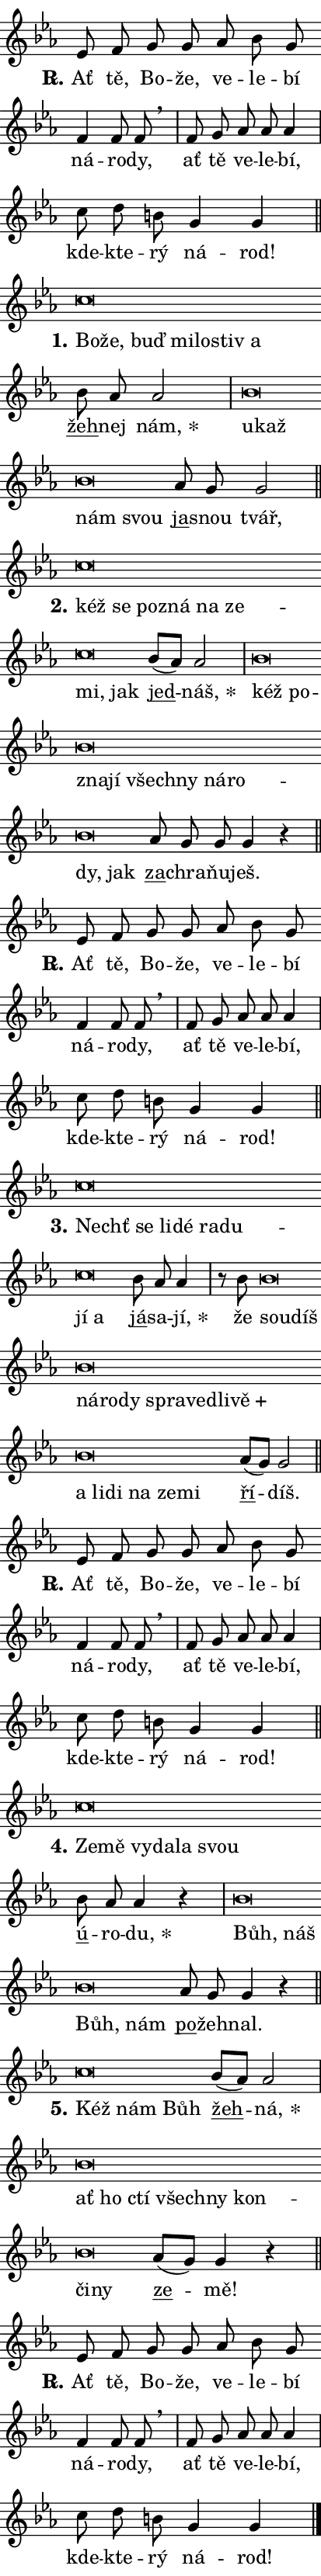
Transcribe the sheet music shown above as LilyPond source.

\version "2.24.0"
\header { tagline = "" }
\paper {
  indent = 0\cm
  top-margin = 0\cm
  right-margin = 0\cm
  bottom-margin = 0\cm
  left-margin = 0\cm
  paper-width = 7\cm
  page-breaking = #ly:one-page-breaking
  system-system-spacing.basic-distance = #11
  score-system-spacing.basic-distance = #11
  ragged-last = ##f
}


%% Author: Thomas Morley
%% https://lists.gnu.org/archive/html/lilypond-user/2020-05/msg00002.html
#(define (line-position grob)
"Returns position of @var[grob} in current system:
   @code{'start}, if at first time-step
   @code{'end}, if at last time-step
   @code{'middle} otherwise
"
  (let* ((col (ly:item-get-column grob))
         (ln (ly:grob-object col 'left-neighbor))
         (rn (ly:grob-object col 'right-neighbor))
         (col-to-check-left (if (ly:grob? ln) ln col))
         (col-to-check-right (if (ly:grob? rn) rn col))
         (break-dir-left
           (and
             (ly:grob-property col-to-check-left 'non-musical #f)
             (ly:item-break-dir col-to-check-left)))
         (break-dir-right
           (and
             (ly:grob-property col-to-check-right 'non-musical #f)
             (ly:item-break-dir col-to-check-right))))
        (cond ((eqv? 1 break-dir-left) 'start)
              ((eqv? -1 break-dir-right) 'end)
              (else 'middle))))

#(define (tranparent-at-line-position vctor)
  (lambda (grob)
  "Relying on @code{line-position} select the relevant enry from @var{vctor}.
Used to determine transparency,"
    (case (line-position grob)
      ((end) (not (vector-ref vctor 0)))
      ((middle) (not (vector-ref vctor 1)))
      ((start) (not (vector-ref vctor 2))))))

noteHeadBreakVisibility =
#(define-music-function (break-visibility)(vector?)
"Makes @code{NoteHead}s transparent relying on @var{break-visibility}"
#{
  \override NoteHead.transparent =
    #(tranparent-at-line-position break-visibility)
#})

#(define delete-ledgers-for-transparent-note-heads
  (lambda (grob)
    "Reads whether a @code{NoteHead} is transparent.
If so this @code{NoteHead} is removed from @code{'note-heads} from
@var{grob}, which is supposed to be @code{LedgerLineSpanner}.
As a result ledgers are not printed for this @code{NoteHead}"
    (let* ((nhds-array (ly:grob-object grob 'note-heads))
           (nhds-list
             (if (ly:grob-array? nhds-array)
                 (ly:grob-array->list nhds-array)
                 '()))
           ;; Relies on the transparent-property being done before
           ;; Staff.LedgerLineSpanner.after-line-breaking is executed.
           ;; This is fragile ...
           (to-keep
             (remove
               (lambda (nhd)
                 (ly:grob-property nhd 'transparent #f))
               nhds-list)))
      ;; TODO find a better method to iterate over grob-arrays, similiar
      ;; to filter/remove etc for lists
      ;; For now rebuilt from scratch
      (set! (ly:grob-object grob 'note-heads)  '())
      (for-each
        (lambda (nhd)
          (ly:pointer-group-interface::add-grob grob 'note-heads nhd))
        to-keep))))

hideNotes = {
  \noteHeadBreakVisibility #begin-of-line-visible
}
unHideNotes = {
  \noteHeadBreakVisibility #all-visible
}

% work-around for resetting accidentals
% https://lilypond.org/doc/v2.23/Documentation/notation/displaying-rhythms#unmetered-music
cadenzaMeasure = {
  \cadenzaOff
  \partial 1024 s1024
  \cadenzaOn
}

#(define-markup-command (accent layout props text) (markup?)
  "Underline accented syllable"
  (interpret-markup layout props
    #{\markup \override #'(offset . 4.3) \underline { #text }#}))

responsum = \markup \concat {
  "R" \hspace #-1.05 \path #0.1 #'((moveto 0 0.07) (lineto 0.9 0.8)) \hspace #0.05 "."
}

\layout {
    \context {
        \Staff
        \remove "Time_signature_engraver"
        \override LedgerLineSpanner.after-line-breaking = #delete-ledgers-for-transparent-note-heads
    }
    \context {
        \Voice {
            \override NoteHead.output-attributes = #'((class . "notehead"))
            \override Hairpin.height = #0.55
        }
    }
    \context {
        \Lyrics {
            \override StanzaNumber.output-attributes = #'((class . "stanzanumber"))
            \override LyricSpace.minimum-distance = #0.9
            \override LyricText.font-name = #"TeX Gyre Schola"
            \override LyricText.font-size = 1
            \override StanzaNumber.font-name = #"TeX Gyre Schola Bold"
            \override StanzaNumber.font-size = 1
        }
    }
}

% magnetic-lyrics.ily
%
%   written by
%     Jean Abou Samra <jean@abou-samra.fr>
%     Werner Lemberg <wl@gnu.org>
%
%   adapted by
%     Jiri Hon <jiri.hon@gmail.com>
%
% Version 2022-Apr-15

% https://www.mail-archive.com/lilypond-user@gnu.org/msg149350.html

#(define (Left_hyphen_pointer_engraver context)
   "Collect syllable-hyphen-syllable occurrences in lyrics and store
them in properties.  This engraver only looks to the left.  For
example, if the lyrics input is @code{foo -- bar}, it does the
following.

@itemize @bullet
@item
Set the @code{text} property of the @code{LyricHyphen} grob between
@q{foo} and @q{bar} to @code{foo}.

@item
Set the @code{left-hyphen} property of the @code{LyricText} grob with
text @q{foo} to the @code{LyricHyphen} grob between @q{foo} and
@q{bar}.
@end itemize

Use this auxiliary engraver in combination with the
@code{lyric-@/text::@/apply-@/magnetic-@/offset!} hook."
   (let ((hyphen #f)
         (text #f))
     (make-engraver
      (acknowledgers
       ((lyric-syllable-interface engraver grob source-engraver)
        (set! text grob)))
      (end-acknowledgers
       ((lyric-hyphen-interface engraver grob source-engraver)
        ;(when (not (grob::has-interface grob 'lyric-space-interface))
          (set! hyphen grob)));)
      ((stop-translation-timestep engraver)
       (when (and text hyphen)
         (ly:grob-set-object! text 'left-hyphen hyphen))
       (set! text #f)
       (set! hyphen #f)))))

#(define (lyric-text::apply-magnetic-offset! grob)
   "If the space between two syllables is less than the value in
property @code{LyricText@/.details@/.squash-threshold}, move the right
syllable to the left so that it gets concatenated with the left
syllable.

Use this function as a hook for
@code{LyricText@/.after-@/line-@/breaking} if the
@code{Left_@/hyphen_@/pointer_@/engraver} is active."
   (let ((hyphen (ly:grob-object grob 'left-hyphen #f)))
     (when hyphen
       (let ((left-text (ly:spanner-bound hyphen LEFT)))
         (when (grob::has-interface left-text 'lyric-syllable-interface)
           (let* ((common (ly:grob-common-refpoint grob left-text X))
                  (this-x-ext (ly:grob-extent grob common X))
                  (left-x-ext
                   (begin
                     ;; Trigger magnetism for left-text.
                     (ly:grob-property left-text 'after-line-breaking)
                     (ly:grob-extent left-text common X)))
                  ;; `delta` is the gap width between two syllables.
                  (delta (- (interval-start this-x-ext)
                            (interval-end left-x-ext)))
                  (details (ly:grob-property grob 'details))
                  (threshold (assoc-get 'squash-threshold details 0.2)))
             (when (< delta threshold)
               (let* (;; We have to manipulate the input text so that
                      ;; ligatures crossing syllable boundaries are not
                      ;; disabled.  For languages based on the Latin
                      ;; script this is essentially a beautification.
                      ;; However, for non-Western scripts it can be a
                      ;; necessity.
                      (lt (ly:grob-property left-text 'text))
                      (rt (ly:grob-property grob 'text))
                      (is-space (grob::has-interface hyphen 'lyric-space-interface))
                      (space (if is-space " " ""))
                      (space-markup (grob-interpret-markup grob " "))
                      (space-size (interval-length (ly:stencil-extent space-markup X)))
                      (extra-delta (if is-space space-size 0))
                      ;; Append new syllable.
                      (ltrt-space (if (and (string? lt) (string? rt))
                                (string-append lt space rt)
                                (make-concat-markup (list lt space rt))))
                      ;; Right-align `ltrt` to the right side.
                      (ltrt-space-markup (grob-interpret-markup
                               grob
                               (make-translate-markup
                                (cons (interval-length this-x-ext) 0)
                                (make-right-align-markup ltrt-space)))))
                 (begin
                   ;; Don't print `left-text`.
                   (ly:grob-set-property! left-text 'stencil #f)
                   ;; Set text and stencil (which holds all collected
                   ;; syllables so far) and shift it to the left.
                   (ly:grob-set-property! grob 'text ltrt-space)
                   (ly:grob-set-property! grob 'stencil ltrt-space-markup)
                   (ly:grob-translate-axis! grob (- (- delta extra-delta)) X))))))))))


#(define (lyric-hyphen::displace-bounds-first grob)
   ;; Make very sure this callback isn't triggered too early.
   (let ((left (ly:spanner-bound grob LEFT))
         (right (ly:spanner-bound grob RIGHT)))
     (ly:grob-property left 'after-line-breaking)
     (ly:grob-property right 'after-line-breaking)
     (ly:lyric-hyphen::print grob)))

squashThreshold = #0.4

\layout {
  \context {
    \Lyrics
    \consists #Left_hyphen_pointer_engraver
    \override LyricText.after-line-breaking =
      #lyric-text::apply-magnetic-offset!
    \override LyricHyphen.stencil = #lyric-hyphen::displace-bounds-first
    \override LyricText.details.squash-threshold = \squashThreshold
    \override LyricHyphen.minimum-distance = 0
    \override LyricHyphen.minimum-length = \squashThreshold
  }
}

squash = \override LyricText.details.squash-threshold = 9999
unSquash = \override LyricText.details.squash-threshold = \squashThreshold

left = \override LyricText.self-alignment-X = #LEFT
unLeft = \revert LyricText.self-alignment-X

starOffset = #(lambda (grob) 
                (let ((x_offset (ly:self-alignment-interface::aligned-on-x-parent grob)))
                  (if (= x_offset 0) 0 (+ x_offset 1.2))))

star = #(define-music-function (syllable)(string?)
"Append star separator at the end of a syllable"
#{
  \once \override LyricText.X-offset = #starOffset
  \lyricmode { \markup {
    #syllable
    \override #'((font-name . "TeX Gyre Schola Bold")) \hspace #0.2 \lower #0.65 \larger "*"
  } }
#})

starAccent = #(define-music-function (syllable)(string?)
"Append star separator at the end of a syllable and make accent"
#{
  \once \override LyricText.X-offset = #starOffset
  \lyricmode { \markup {
    \accent #syllable
    \override #'((font-name . "TeX Gyre Schola Bold")) \hspace #0.2 \lower #0.65 \larger "*"
  } }
#})

breath = #(define-music-function (syllable)(string?)
"Append breathing indicator at the end of a syllable"
#{
  \lyricmode { \markup { #syllable "+" } }
#})

optionalBreath = #(define-music-function (syllable)(string?)
"Append optional breathing indicator at the end of a syllable"
#{
  \lyricmode { \markup { #syllable "(+)" } }
#})


\score {
    <<
        \new Voice = "melody" { \cadenzaOn \key es \major \relative { es'8 f g g as bes g \bar "" f4 f8 f \breathe \cadenzaMeasure \bar "|" f g as as as4 \cadenzaMeasure \bar "|" c8 d b g4 g \cadenzaMeasure \bar "||" \break } }
        \new Lyrics \lyricsto "melody" { \lyricmode { \set stanza = \responsum
Ať tě, Bo -- že, ve -- le -- bí ná -- ro -- dy, ať tě ve -- le -- bí, kde -- kte -- rý ná -- rod! } }
    >>
    \layout {}
}

\score {
    <<
        \new Voice = "melody" { \cadenzaOn \key es \major \relative { c''\breve*1/16 \hideNotes \breve*1/16 \bar "" \breve*1/16 \bar "" \breve*1/16 \bar "" \breve*1/16 \bar "" \breve*1/16 \breve*1/16 \bar "" \unHideNotes \bar "" bes8 as as2 \cadenzaMeasure \bar "|" bes\breve*1/16 \hideNotes \breve*1/16 \bar "" \breve*1/16 \breve*1/16 \bar "" \unHideNotes \bar "" as8 g g2 \cadenzaMeasure \bar "||" \break } }
        \new Lyrics \lyricsto "melody" { \lyricmode { \set stanza = "1."
\left Bo -- \squash že, buď mi -- lo -- stiv a \unLeft \unSquash \markup \accent žeh -- nej \star nám, \left u -- \squash kaž nám svou \unLeft \unSquash \markup \accent ja -- snou tvář, } }
    >>
    \layout {}
}

\score {
    <<
        \new Voice = "melody" { \cadenzaOn \key es \major \relative { c''\breve*1/16 \hideNotes \breve*1/16 \bar "" \breve*1/16 \bar "" \breve*1/16 \bar "" \breve*1/16 \bar "" \breve*1/16 \bar "" \breve*1/16 \breve*1/16 \bar "" \unHideNotes \bar "" bes8[( as)] as2 \cadenzaMeasure \bar "|" bes\breve*1/16 \hideNotes \breve*1/16 \bar "" \breve*1/16 \bar "" \breve*1/16 \bar "" \breve*1/16 \bar "" \breve*1/16 \bar "" \breve*1/16 \bar "" \breve*1/16 \bar "" \breve*1/16 \breve*1/16 \bar "" \unHideNotes \bar "" as8 g g g4 r \cadenzaMeasure \bar "||" \break } }
        \new Lyrics \lyricsto "melody" { \lyricmode { \set stanza = "2."
\left kéž \squash se po -- zná na ze -- mi, jak \unLeft \unSquash \markup \accent jed -- \star náš, \left kéž \squash po -- zna -- jí všech -- ny ná -- ro -- dy, jak \unLeft \unSquash \markup \accent za -- chra -- ňu -- ješ. } }
    >>
    \layout {}
}

\score {
    <<
        \new Voice = "melody" { \cadenzaOn \key es \major \relative { es'8 f g g as bes g \bar "" f4 f8 f \breathe \cadenzaMeasure \bar "|" f g as as as4 \cadenzaMeasure \bar "|" c8 d b g4 g \cadenzaMeasure \bar "||" \break } }
        \new Lyrics \lyricsto "melody" { \lyricmode { \set stanza = \responsum
Ať tě, Bo -- že, ve -- le -- bí ná -- ro -- dy, ať tě ve -- le -- bí, kde -- kte -- rý ná -- rod! } }
    >>
    \layout {}
}

\score {
    <<
        \new Voice = "melody" { \cadenzaOn \key es \major \relative { c''\breve*1/16 \hideNotes \breve*1/16 \bar "" \breve*1/16 \bar "" \breve*1/16 \bar "" \breve*1/16 \bar "" \breve*1/16 \bar "" \breve*1/16 \breve*1/16 \bar "" \unHideNotes \bar "" bes8 as as4 \cadenzaMeasure \bar "|" r8 bes bes\breve*1/16 \hideNotes \breve*1/16 \bar "" \breve*1/16 \bar "" \breve*1/16 \bar "" \breve*1/16 \bar "" \breve*1/16 \bar "" \breve*1/16 \bar "" \breve*1/16 \bar "" \breve*1/16 \bar "" \breve*1/16 \bar "" \breve*1/16 \bar "" \breve*1/16 \bar "" \breve*1/16 \bar "" \breve*1/16 \breve*1/16 \bar "" \unHideNotes \bar "" as8[( g)] g2 \cadenzaMeasure \bar "||" \break } }
        \new Lyrics \lyricsto "melody" { \lyricmode { \set stanza = "3."
\left Nechť \squash se li -- dé ra -- du -- jí a \unLeft \unSquash \markup \accent já -- sa -- \star jí, že \left sou -- \squash díš ná -- ro -- dy spra -- ve -- dli -- \breath "vě" a li -- di na ze -- mi \unLeft \unSquash \markup \accent ří -- díš. } }
    >>
    \layout {}
}

\score {
    <<
        \new Voice = "melody" { \cadenzaOn \key es \major \relative { es'8 f g g as bes g \bar "" f4 f8 f \breathe \cadenzaMeasure \bar "|" f g as as as4 \cadenzaMeasure \bar "|" c8 d b g4 g \cadenzaMeasure \bar "||" \break } }
        \new Lyrics \lyricsto "melody" { \lyricmode { \set stanza = \responsum
Ať tě, Bo -- že, ve -- le -- bí ná -- ro -- dy, ať tě ve -- le -- bí, kde -- kte -- rý ná -- rod! } }
    >>
    \layout {}
}

\score {
    <<
        \new Voice = "melody" { \cadenzaOn \key es \major \relative { c''\breve*1/16 \hideNotes \breve*1/16 \bar "" \breve*1/16 \bar "" \breve*1/16 \bar "" \breve*1/16 \breve*1/16 \bar "" \unHideNotes \bar "" bes8 as as4 r \cadenzaMeasure \bar "|" bes\breve*1/16 \hideNotes \breve*1/16 \bar "" \breve*1/16 \breve*1/16 \bar "" \unHideNotes \bar "" as8 g g4 r \cadenzaMeasure \bar "||" \break } }
        \new Lyrics \lyricsto "melody" { \lyricmode { \set stanza = "4."
\left Ze -- \squash mě vy -- da -- la svou \unLeft \unSquash \markup \accent ú -- ro -- \star du, \left Bůh, \squash náš Bůh, nám \unLeft \unSquash \markup \accent po -- žeh -- nal. } }
    >>
    \layout {}
}

\score {
    <<
        \new Voice = "melody" { \cadenzaOn \key es \major \relative { c''\breve*1/16 \hideNotes \breve*1/16 \breve*1/16 \bar "" \unHideNotes \bar "" bes8[( as)] as2 \cadenzaMeasure \bar "|" bes\breve*1/16 \hideNotes \breve*1/16 \bar "" \breve*1/16 \bar "" \breve*1/16 \bar "" \breve*1/16 \bar "" \breve*1/16 \bar "" \breve*1/16 \breve*1/16 \bar "" \unHideNotes \bar "" as8[( g)] g4 r \cadenzaMeasure \bar "||" \break } }
        \new Lyrics \lyricsto "melody" { \lyricmode { \set stanza = "5."
\left Kéž \squash nám Bůh \unLeft \unSquash \markup \accent žeh -- \star ná, \left ať \squash ho ctí všech -- ny kon -- či -- ny \unLeft \unSquash \markup \accent ze -- mě! } }
    >>
    \layout {}
}

\score {
    <<
        \new Voice = "melody" { \cadenzaOn \key es \major \relative { es'8 f g g as bes g \bar "" f4 f8 f \breathe \cadenzaMeasure \bar "|" f g as as as4 \cadenzaMeasure \bar "|" c8 d b g4 g \cadenzaMeasure \bar "||" \break } \bar "|." }
        \new Lyrics \lyricsto "melody" { \lyricmode { \set stanza = \responsum
Ať tě, Bo -- že, ve -- le -- bí ná -- ro -- dy, ať tě ve -- le -- bí, kde -- kte -- rý ná -- rod! } }
    >>
    \layout {}
}
